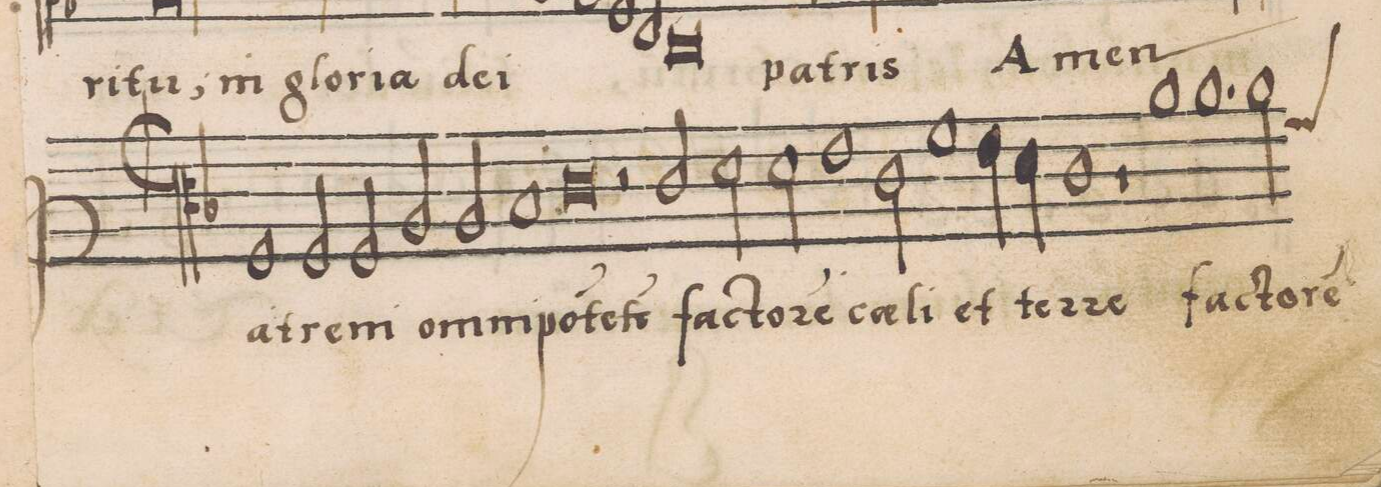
**kern	**text
*I"CANTVS	*
*clefC3	*
*k[b-]	*
*met(C|)	*
*M2/1	*
1F	Pa-
2F/	-trem
2F/	om-
=2-	=2-
2A/	ni-
2A/	-po-
1B-	-te(n)-
=3-	=3-
0c	-te(m)
=4-	=4-
2r	.
2c/	fac-
*2\right	*
2d\	-to-
2d\	-re(m)
=5-	=5-
1e	cae-
2c\	-li
1f\	et
=6-	=6-
4e\	ter-
4d\	.
1c	-re
=7-	=7-
1r	.
1a	fac-
=8-	=8-
1.a	-to-
*custos:f	*
2a\	-re(m)
=9-	=9-
*-	*-
